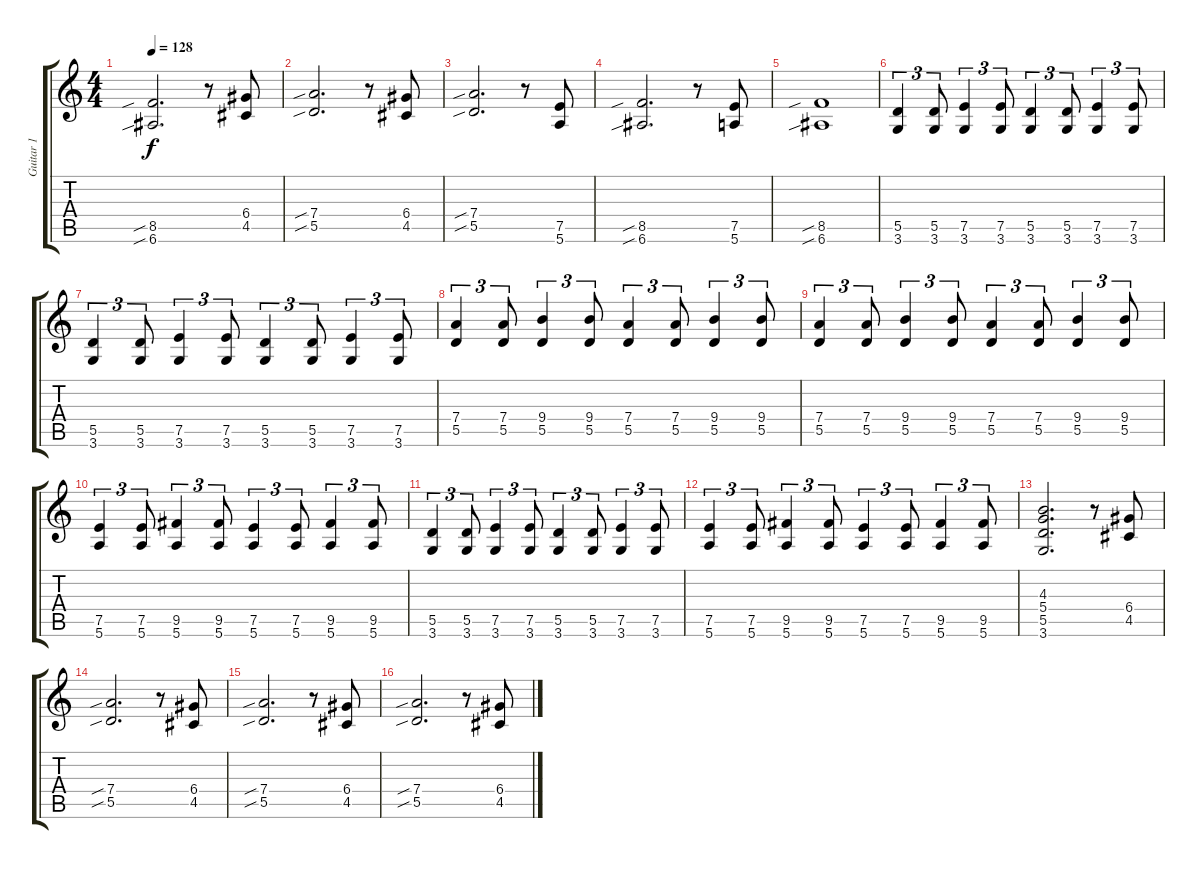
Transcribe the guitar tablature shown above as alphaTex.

\track ("Guitar 1" "Guitar 1") {instrument distortionguitar}
\staff {score tabs}
\tuning (E4 B3 G3 D3 A2 E2) {hide}
\ts (4 4)
\tempo 128
\clef g2
\ks c
(8.5{sib} 6.6{sib}).2{d dy f} r.8 (6.4 4.5).8 |
(7.4{sib} 5.5{sib}).2{d} r.8 (6.4 4.5).8 |
(7.4{sib} 5.5{sib}).2{d} r.8 (7.5 5.6).8 |
(8.5{sib} 6.6{sib}).2{d} r.8 (7.5 5.6).8 |
(8.5{sib} 6.6{sib}).1 |
(5.5 3.6).4{tu (3 2)} (5.5 3.6).8{tu (3 2)} (7.5 3.6).4{tu (3 2)} (7.5 3.6).8{tu (3 2)} (5.5 3.6).4{tu (3 2)} (5.5 3.6).8{tu (3 2)} (7.5 3.6).4{tu (3 2)} (7.5 3.6).8{tu (3 2)} |
(5.5 3.6).4{tu (3 2)} (5.5 3.6).8{tu (3 2)} (7.5 3.6).4{tu (3 2)} (7.5 3.6).8{tu (3 2)} (5.5 3.6).4{tu (3 2)} (5.5 3.6).8{tu (3 2)} (7.5 3.6).4{tu (3 2)} (7.5 3.6).8{tu (3 2)} |
(7.4 5.5).4{tu (3 2)} (7.4 5.5).8{tu (3 2)} (9.4 5.5).4{tu (3 2)} (9.4 5.5).8{tu (3 2)} (7.4 5.5).4{tu (3 2)} (7.4 5.5).8{tu (3 2)} (9.4 5.5).4{tu (3 2)} (9.4 5.5).8{tu (3 2)} |
(7.4 5.5).4{tu (3 2)} (7.4 5.5).8{tu (3 2)} (9.4 5.5).4{tu (3 2)} (9.4 5.5).8{tu (3 2)} (7.4 5.5).4{tu (3 2)} (7.4 5.5).8{tu (3 2)} (9.4 5.5).4{tu (3 2)} (9.4 5.5).8{tu (3 2)} |
(7.5 5.6).4{tu (3 2)} (7.5 5.6).8{tu (3 2)} (9.5 5.6).4{tu (3 2)} (9.5 5.6).8{tu (3 2)} (7.5 5.6).4{tu (3 2)} (7.5 5.6).8{tu (3 2)} (9.5 5.6).4{tu (3 2)} (9.5 5.6).8{tu (3 2)} |
(5.5 3.6).4{tu (3 2)} (5.5 3.6).8{tu (3 2)} (7.5 3.6).4{tu (3 2)} (7.5 3.6).8{tu (3 2)} (5.5 3.6).4{tu (3 2)} (5.5 3.6).8{tu (3 2)} (7.5 3.6).4{tu (3 2)} (7.5 3.6).8{tu (3 2)} |
(7.5 5.6).4{tu (3 2)} (7.5 5.6).8{tu (3 2)} (9.5 5.6).4{tu (3 2)} (9.5 5.6).8{tu (3 2)} (7.5 5.6).4{tu (3 2)} (7.5 5.6).8{tu (3 2)} (9.5 5.6).4{tu (3 2)} (9.5 5.6).8{tu (3 2)} |
(4.3 5.4 5.5 3.6).2{d} r.8 (6.4 4.5).8 |
(7.4{sib} 5.5{sib}).2{d} r.8 (6.4 4.5).8 |
(7.4{sib} 5.5{sib}).2{d} r.8 (6.4 4.5).8 |
(7.4{sib} 5.5{sib}).2{d} r.8 (6.4 4.5).8
